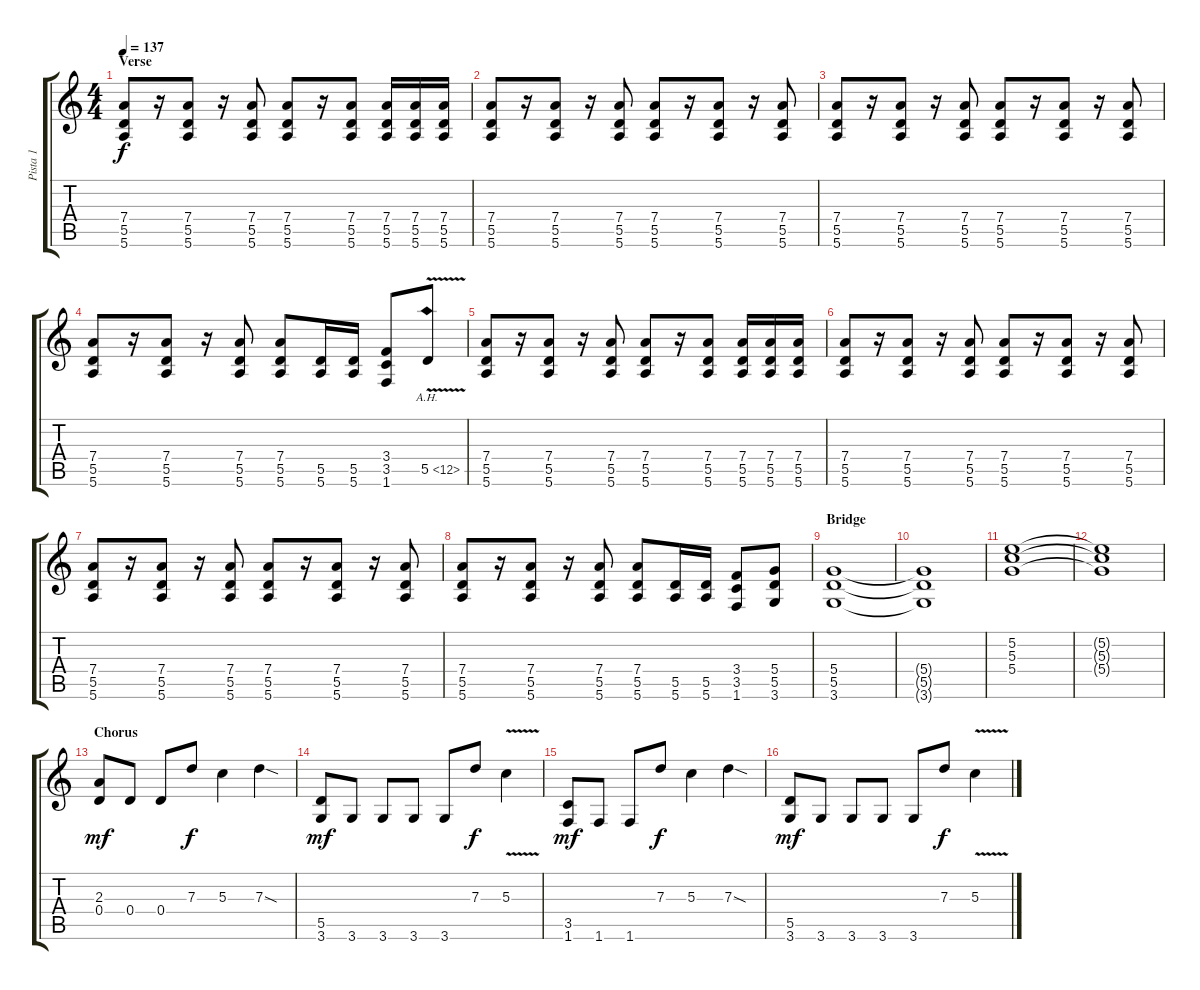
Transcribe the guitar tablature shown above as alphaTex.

\track ("Pista 1" "Pista 1") {instrument distortionguitar}
\staff {score tabs}
\tuning (E4 B3 G3 D3 A2 E2) {hide}
\ts (4 4)
\section ("" "Verse")
\tempo 137
\clef g2
\ks c
(7.4 5.5 5.6).8{dy f} r.16 (7.4 5.5 5.6).8 r.16 (7.4 5.5 5.6).8 (7.4 5.5 5.6).8 r.16 (7.4 5.5 5.6).8 (7.4 5.5 5.6).16 (7.4 5.5 5.6).16 (7.4 5.5 5.6).16 |
(7.4 5.5 5.6).8 r.16 (7.4 5.5 5.6).8 r.16 (7.4 5.5 5.6).8 (7.4 5.5 5.6).8 r.16 (7.4 5.5 5.6).8 r.16 (7.4 5.5 5.6).8 |
(7.4 5.5 5.6).8 r.16 (7.4 5.5 5.6).8 r.16 (7.4 5.5 5.6).8 (7.4 5.5 5.6).8 r.16 (7.4 5.5 5.6).8 r.16 (7.4 5.5 5.6).8 |
(7.4 5.5 5.6).8 r.16 (7.4 5.5 5.6).8 r.16 (7.4 5.5 5.6).8 (7.4 5.5 5.6).8 (5.5 5.6).16 (5.5 5.6).16 (3.4 3.5 1.6).8 5.5{ah 7 v}.8 |
(7.4 5.5 5.6).8 r.16 (7.4 5.5 5.6).8 r.16 (7.4 5.5 5.6).8 (7.4 5.5 5.6).8 r.16 (7.4 5.5 5.6).8 (7.4 5.5 5.6).16 (7.4 5.5 5.6).16 (7.4 5.5 5.6).16 |
(7.4 5.5 5.6).8 r.16 (7.4 5.5 5.6).8 r.16 (7.4 5.5 5.6).8 (7.4 5.5 5.6).8 r.16 (7.4 5.5 5.6).8 r.16 (7.4 5.5 5.6).8 |
(7.4 5.5 5.6).8 r.16 (7.4 5.5 5.6).8 r.16 (7.4 5.5 5.6).8 (7.4 5.5 5.6).8 r.16 (7.4 5.5 5.6).8 r.16 (7.4 5.5 5.6).8 |
(7.4 5.5 5.6).8 r.16 (7.4 5.5 5.6).8 r.16 (7.4 5.5 5.6).8 (7.4 5.5 5.6).8 (5.5 5.6).16 (5.5 5.6).16 (3.4 3.5 1.6).8 (5.4 5.5 3.6).8 |
\section ("" "Bridge")
(5.4 5.5 3.6).1 |
(5.4{t} 5.5{t} 3.6{t}).1 |
(5.2 5.3 5.4).1 |
(5.2{t} 5.3{t} 5.4{t}).1 |
\section ("" "Chorus")
(2.3 0.4).8{dy mf} 0.4.8 0.4.8 7.3.8{dy f} 5.3.4 7.3{sod}.4 |
(5.5 3.6).8{dy mf} 3.6.8 3.6.8 3.6.8 3.6.8 7.3.8{dy f} 5.3{v}.4 |
(3.5 1.6).8{dy mf} 1.6.8 1.6.8 7.3.8{dy f} 5.3.4 7.3{sod}.4 |
(5.5 3.6).8{dy mf} 3.6.8 3.6.8 3.6.8 3.6.8 7.3.8{dy f} 5.3{v}.4
